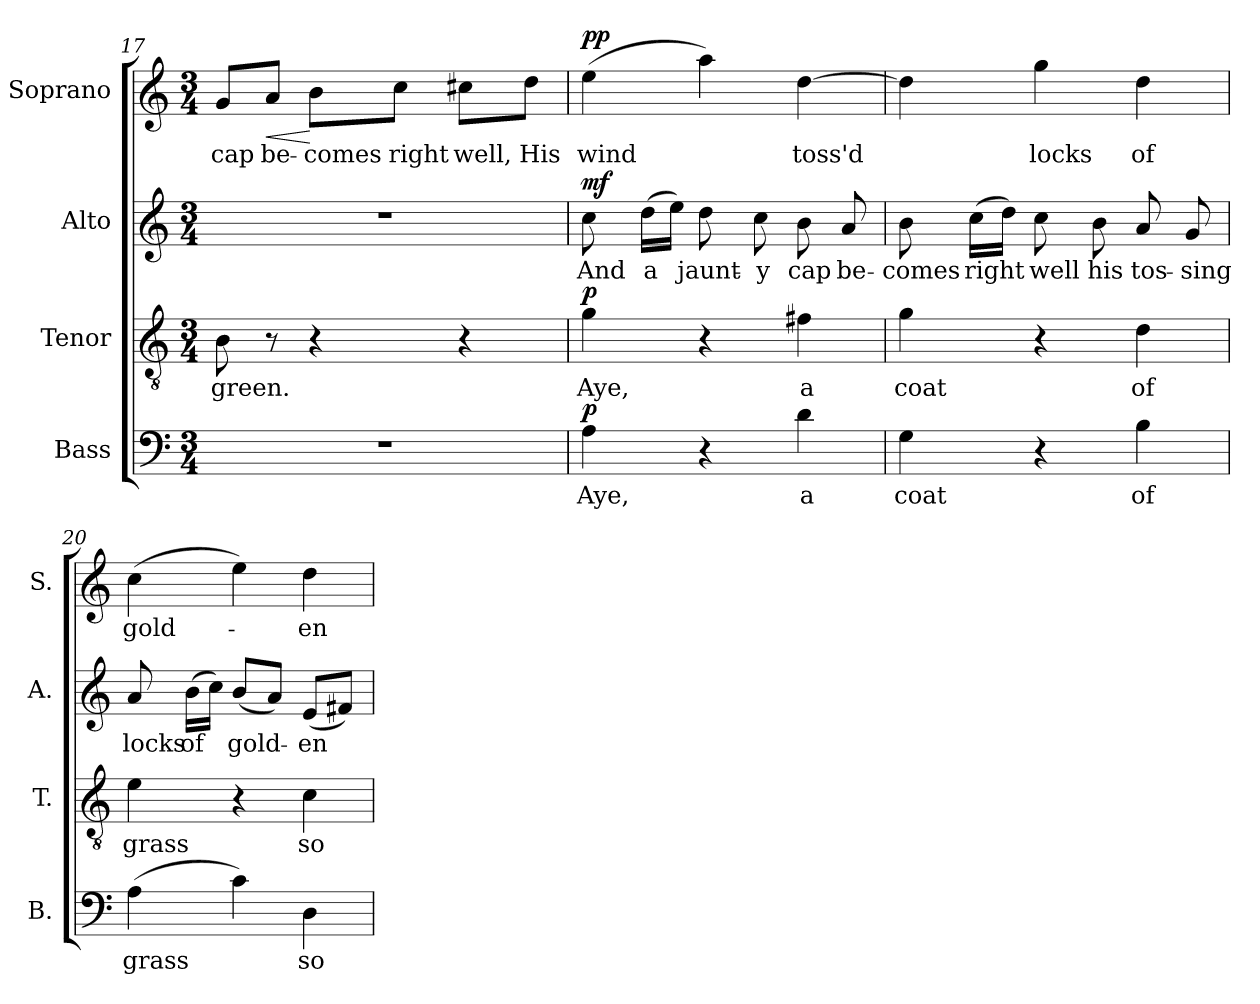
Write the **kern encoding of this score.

**kern	**text	**dynam	**kern	**text	**dynam	**kern	**text	**dynam	**kern	**text	**dynam
*part4	*part4	*part4	*part3	*part3	*part3	*part2	*part2	*part2	*part1	*part1	*part1
*staff4	*staff4	*staff4	*staff3	*staff3	*staff3	*staff2	*staff2	*staff2	*staff1	*staff1	*staff1
*I"Bass	*	*	*I"Tenor	*	*	*I"Alto	*	*	*I"Soprano	*	*
*I'B.	*	*	*I'T.	*	*	*I'A.	*	*	*I'S.	*	*
*clefF4	*	*	*clefGv2	*	*	*clefG2	*	*	*clefG2	*	*
*	*	*	*ITrd7c12	*	*	*	*	*	*	*	*
*k[]	*	*	*k[]	*	*	*k[]	*	*	*k[]	*	*
*C:	*	*	*C:	*	*	*C:	*	*	*C:	*	*
*M3/4	*	*	*M3/4	*	*	*M3/4	*	*	*M3/4	*	*
=17	=17	=17	=17	=17	=17	=17	=17	=17	=17	=17	=17
!LO:N:vis=1	!	!	!	!	!	!	!	!	!	!	!
!	!	!	!	!LO:LY:b:color=#000000	!	!LO:N:vis=1	!	!	!	!	!
!	!	!	!	!	!	!	!	!	!	!LO:LY:b:color=#000000	!
2.r	.	.	8BBi\	green.	.	2.r	.	.	8gi/L	cap	.
!	!	!	!	!	!	!	!	!	!	!LO:LY:b:color=#000000	!LO:HP:b
.	.	.	8r	.	.	.	.	.	8ai/J	be-	<
!	!	!	!	!	!	!	!	!	!	!LO:LY:b:color=#000000	!
.	.	.	4r	.	.	.	.	.	8bi\L	-comes	[
!	!	!	!	!	!	!	!	!	!	!LO:LY:b:color=#000000	!
.	.	.	.	.	.	.	.	.	8cci\J	right	.
!	!	!	!	!	!	!	!	!	!	!LO:LY:b:color=#000000	!
.	.	.	4r	.	.	.	.	.	8cc#Xi\L	well,	.
!	!	!	!	!	!	!	!	!	!	!LO:LY:b:color=#000000	!
.	.	.	.	.	.	.	.	.	8ddi\J	His	.
=18	=18	=18	=18	=18	=18	=18	=18	=18	=18	=18	=18
!	!LO:LY:b:color=#000000	!	!	!	!	!	!	!	!	!	!
!	!	!	!	!LO:LY:b:color=#000000	!	!	!	!	!	!	!
!	!	!	!	!	!	!	!LO:LY:b:color=#000000	!	!	!	!
!	!	!	!	!	!	!	!	!	!	!LO:LY:b:color=#000000	!
4Ai\	Aye,	p	4Gi\	Aye,	p	8cci\	And	mf	(4eei\	wind	pp
!	!	!	!	!	!	!	!LO:LY:b:color=#000000	!	!	!	!
.	.	.	.	.	.	(16ddi\LL	a	.	.	.	.
.	.	.	.	.	.	16eei\JJ)	.	.	.	.	.
!	!	!	!	!	!	!	!LO:LY:b:color=#000000	!	!	!	!
4r	.	.	4r	.	.	8ddi\	jaunt-	.	4aai\)	.	.
!	!	!	!	!	!	!	!LO:LY:b:color=#000000	!	!	!	!
.	.	.	.	.	.	8cci\	-y	.	.	.	.
!	!LO:LY:b:color=#000000	!	!	!	!	!	!	!	!	!	!
!	!	!	!	!LO:LY:b:color=#000000	!	!	!	!	!	!	!
!	!	!	!	!	!	!	!LO:LY:b:color=#000000	!	!	!	!
!	!	!	!	!	!	!	!	!	!	!LO:LY:b:color=#000000	!
4di\	a	.	4F#Xi\	a	.	8bi\	cap	.	[4ddi\	toss'd	.
!	!	!	!	!	!	!	!LO:LY:b:color=#000000	!	!	!	!
.	.	.	.	.	.	8ai/	be-	.	.	.	.
!!LO:LB:g=z
=19	=19	=19	=19	=19	=19	=19	=19	=19	=19	=19	=19
!	!LO:LY:b:color=#000000	!	!	!	!	!	!	!	!	!	!
!	!	!	!	!LO:LY:b:color=#000000	!	!	!	!	!	!	!
!	!	!	!	!	!	!	!LO:LY:b:color=#000000	!	!	!	!
4Gi\	coat	.	4Gi\	coat	.	8bi\	-comes	.	4ddi\]	.	.
!	!	!	!	!	!	!	!LO:LY:b:color=#000000	!	!	!	!
.	.	.	.	.	.	(16cci\LL	right	.	.	.	.
.	.	.	.	.	.	16ddi\JJ)	.	.	.	.	.
!	!	!	!	!	!	!	!LO:LY:b:color=#000000	!	!	!	!
!	!	!	!	!	!	!	!	!	!	!LO:LY:b:color=#000000	!
4r	.	.	4r	.	.	8cci\	well	.	4ggi\	locks	.
!	!	!	!	!	!	!	!LO:LY:b:color=#000000	!	!	!	!
.	.	.	.	.	.	8bi\	his	.	.	.	.
!	!LO:LY:b:color=#000000	!	!	!	!	!	!	!	!	!	!
!	!	!	!	!LO:LY:b:color=#000000	!	!	!	!	!	!	!
!	!	!	!	!	!	!	!LO:LY:b:color=#000000	!	!	!	!
!	!	!	!	!	!	!	!	!	!	!LO:LY:b:color=#000000	!
4Bi\	of	.	4Di\	of	.	8ai/	tos-	.	4ddi\	of	.
!	!	!	!	!	!	!	!LO:LY:b:color=#000000	!	!	!	!
.	.	.	.	.	.	8gi/	-sing	.	.	.	.
=20	=20	=20	=20	=20	=20	=20	=20	=20	=20	=20	=20
!	!LO:LY:b:color=#000000	!	!	!	!	!	!	!	!	!	!
!	!	!	!	!LO:LY:b:color=#000000	!	!	!	!	!	!	!
!	!	!	!	!	!	!	!LO:LY:b:color=#000000	!	!	!	!
!	!	!	!	!	!	!	!	!	!	!LO:LY:b:color=#000000	!
(4Ai\	grass	.	4Ei\	grass	.	8ai/	locks	.	(4cci\	gold-	.
!	!	!	!	!	!	!	!LO:LY:b:color=#000000	!	!	!	!
.	.	.	.	.	.	(16bi\LL	of	.	.	.	.
.	.	.	.	.	.	16cci\JJ)	.	.	.	.	.
!	!	!	!	!	!	!	!LO:LY:b:color=#000000	!	!	!	!
4ci\)	.	.	4r	.	.	(8bi/L	gold-	.	4eei\)	.	.
.	.	.	.	.	.	8ai/J)	.	.	.	.	.
!	!LO:LY:b:color=#000000	!	!	!	!	!	!	!	!	!	!
!	!	!	!	!LO:LY:b:color=#000000	!	!	!	!	!	!	!
!	!	!	!	!	!	!	!LO:LY:b:color=#000000	!	!	!	!
!	!	!	!	!	!	!	!	!	!	!LO:LY:b:color=#000000	!
4Di\	so	.	4Ci\	so	.	(8ei/L	-en	.	4ddi\	-en	.
.	.	.	.	.	.	8f#Xi/J)	.	.	.	.	.
=	=	=	=	=	=	=	=	=	=	=	=
*-	*-	*-	*-	*-	*-	*-	*-	*-	*-	*-	*-
